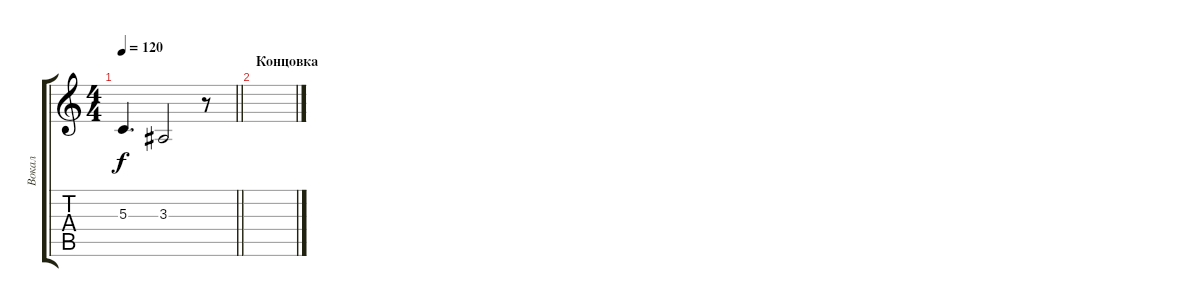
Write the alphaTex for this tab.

\track ("Вокал" "Вокал") {instrument lead2sawtooth}
\staff {score tabs}
\tuning (E4 B3 G3 D3 A2 E2) {hide}
\ts (4 4)
\tempo 120
\clef g2
\barLineRight lightlight
\ks c
5.3.4{d dy f} 3.3.2 r.8 |
\section ("" "Концовка")
